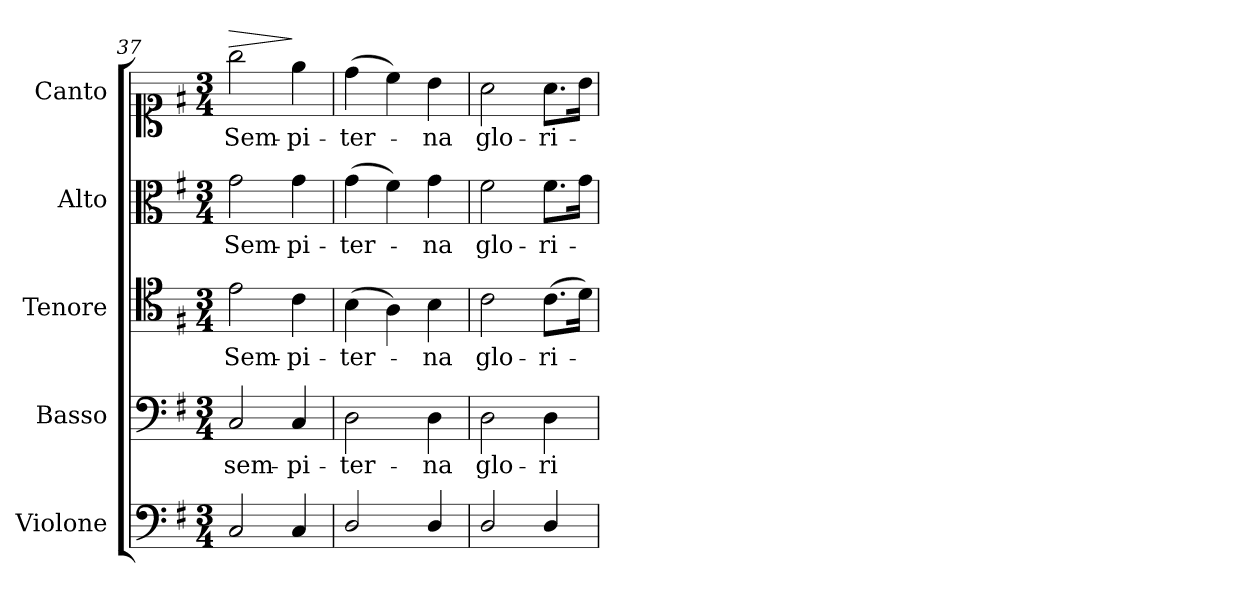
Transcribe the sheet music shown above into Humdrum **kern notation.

**kern	**kern	**text	**kern	**text	**kern	**text	**kern	**text	**dynam
*part5	*part4	*part4	*part3	*part3	*part2	*part2	*part1	*part1	*part1
*staff5	*staff4	*staff4	*staff3	*staff3	*staff2	*staff2	*staff1	*staff1	*staff1
*I"Violone	*I"Basso	*	*I"Tenore	*	*I"Alto	*	*I"Canto	*	*
*I'Vlne	*I'B	*	*I'T	*	*I'A	*	*I'C	*	*
*clefF4	*clefF4	*	*clefC4	*	*clefC3	*	*clefC1	*	*
*k[f#]	*k[f#]	*	*k[f#]	*	*k[f#]	*	*k[f#]	*	*
*G:	*G:	*	*G:	*	*G:	*	*G:	*	*
*M3/4	*M3/4	*	*M3/4	*	*M3/4	*	*M3/4	*	*
=37	=37	=37	=37	=37	=37	=37	=37	=37	=37
!	!	!	!	!	!	!	!	!	!LO:HP:a
2C/	2C/	sem-	2e\	Sem-	2g\	Sem-	2gg\	Sem-	>
4C/	4C/	-pi-	4c\	-pi-	4g\	-pi-	4ee\	-pi-	]
=38	=38	=38	=38	=38	=38	=38	=38	=38	=38
2D/	2D\	-ter-	(>4B\	-ter-	(>4g\	-ter-	(>4dd\	-ter-	.
.	.	.	4A\)	.	4f#\)	.	4cc\)	.	.
4D/	4D\	-na	4B\	-na	4g\	-na	4b\	-na	.
=39	=39	=39	=39	=39	=39	=39	=39	=39	=39
2D/	2D\	glo-	2c\	glo-	2f#\	glo-	2a\	glo-	.
4D/	4D\	-ri-	(>8.c\L	-ri-	8.f#\L	-ri-	8.a\L	-ri-	.
.	.	.	16d\Jk)	.	16g\Jk	.	16b\Jk	.	.
=	=	=	=	=	=	=	=	=	=
*-	*-	*-	*-	*-	*-	*-	*-	*-	*-
